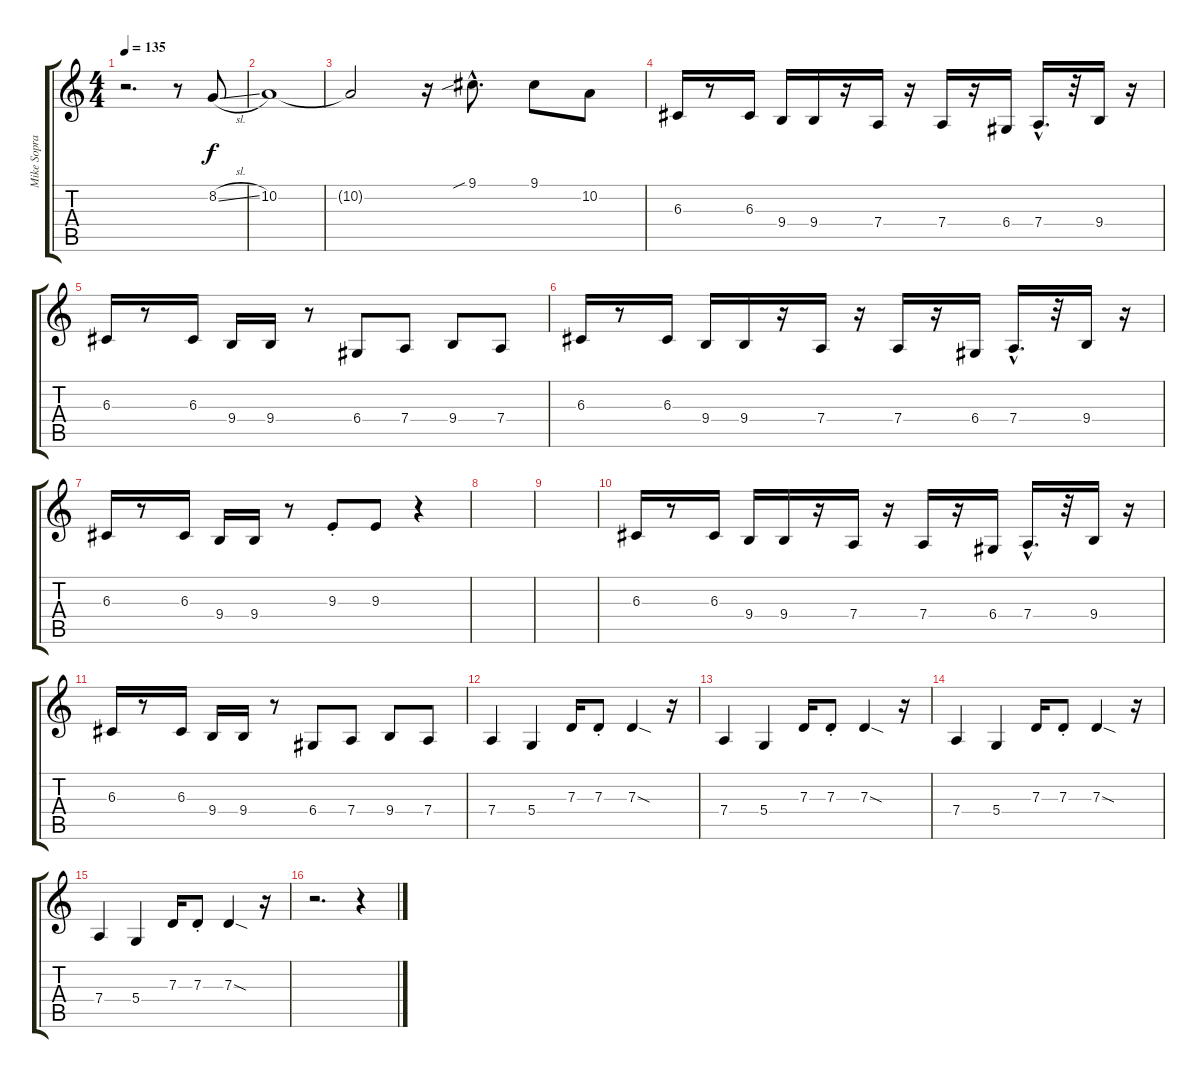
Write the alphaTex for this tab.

\track ("Mike Soprano" "Mike Sopra") {instrument trombone}
\staff {score tabs}
\tuning (E4 B3 G3 D3 A2 E2) {hide}
\ts (4 4)
\tempo 135
\clef g2
\ks c
r.2{d dy f} r.8 8.2{sl}.8 |
10.2.1 |
10.2{t}.2 r.16 9.1{sib hac}.8{d} 9.1.8 10.2.8 |
6.3.16 r.8 6.3.16 9.4.16 9.4.16 r.16 7.4.16 r.16 7.4.16 r.16 6.4.16 7.4{hac}.16{d} r.32 9.4.16 r.16 |
6.3.16 r.8 6.3.16 9.4.16 9.4.16 r.8 6.4.8 7.4.8 9.4.8 7.4.8 |
6.3.16 r.8 6.3.16 9.4.16 9.4.16 r.16 7.4.16 r.16 7.4.16 r.16 6.4.16 7.4{hac}.16{d} r.32 9.4.16 r.16 |
6.3.16 r.8 6.3.16 9.4.16 9.4.16 r.8 9.3{st}.8 9.3.8 r.4 |
|
|
6.3.16 r.8 6.3.16 9.4.16 9.4.16 r.16 7.4.16 r.16 7.4.16 r.16 6.4.16 7.4{hac}.16{d} r.32 9.4.16 r.16 |
6.3.16 r.8 6.3.16 9.4.16 9.4.16 r.8 6.4.8 7.4.8 9.4.8 7.4.8 |
7.4.4 5.4.4 7.3.16 7.3{st}.8 7.3{sod}.4 r.16 |
7.4.4 5.4.4 7.3.16 7.3{st}.8 7.3{sod}.4 r.16 |
7.4.4 5.4.4 7.3.16 7.3{st}.8 7.3{sod}.4 r.16 |
7.4.4 5.4.4 7.3.16 7.3{st}.8 7.3{sod}.4 r.16 |
r.2{d} r.4
